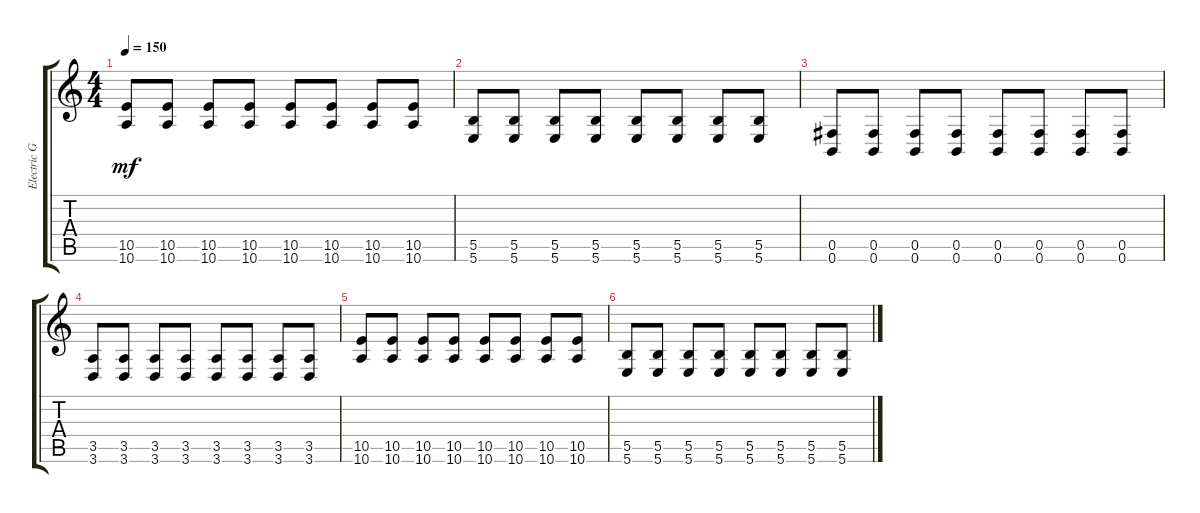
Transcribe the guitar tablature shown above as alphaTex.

\track ("Electric Guitar" "Electric G") {instrument distortionguitar}
\staff {score tabs}
\tuning (Db4 Ab3 E3 B2 Gb2 B1) {hide}
\ts (4 4)
\tempo 150
\clef g2
\ks c
(10.5 10.6).8{dy mf} (10.5 10.6).8 (10.5 10.6).8 (10.5 10.6).8 (10.5 10.6).8 (10.5 10.6).8 (10.5 10.6).8 (10.5 10.6).8 |
(5.5 5.6).8 (5.5 5.6).8 (5.5 5.6).8 (5.5 5.6).8 (5.5 5.6).8 (5.5 5.6).8 (5.5 5.6).8 (5.5 5.6).8 |
(0.5 0.6).8 (0.5 0.6).8 (0.5 0.6).8 (0.5 0.6).8 (0.5 0.6).8 (0.5 0.6).8 (0.5 0.6).8 (0.5 0.6).8 |
(3.5 3.6).8 (3.5 3.6).8 (3.5 3.6).8 (3.5 3.6).8 (3.5 3.6).8 (3.5 3.6).8 (3.5 3.6).8 (3.5 3.6).8 |
(10.5 10.6).8 (10.5 10.6).8 (10.5 10.6).8 (10.5 10.6).8 (10.5 10.6).8 (10.5 10.6).8 (10.5 10.6).8 (10.5 10.6).8 |
(5.5 5.6).8 (5.5 5.6).8 (5.5 5.6).8 (5.5 5.6).8 (5.5 5.6).8 (5.5 5.6).8 (5.5 5.6).8 (5.5 5.6).8
